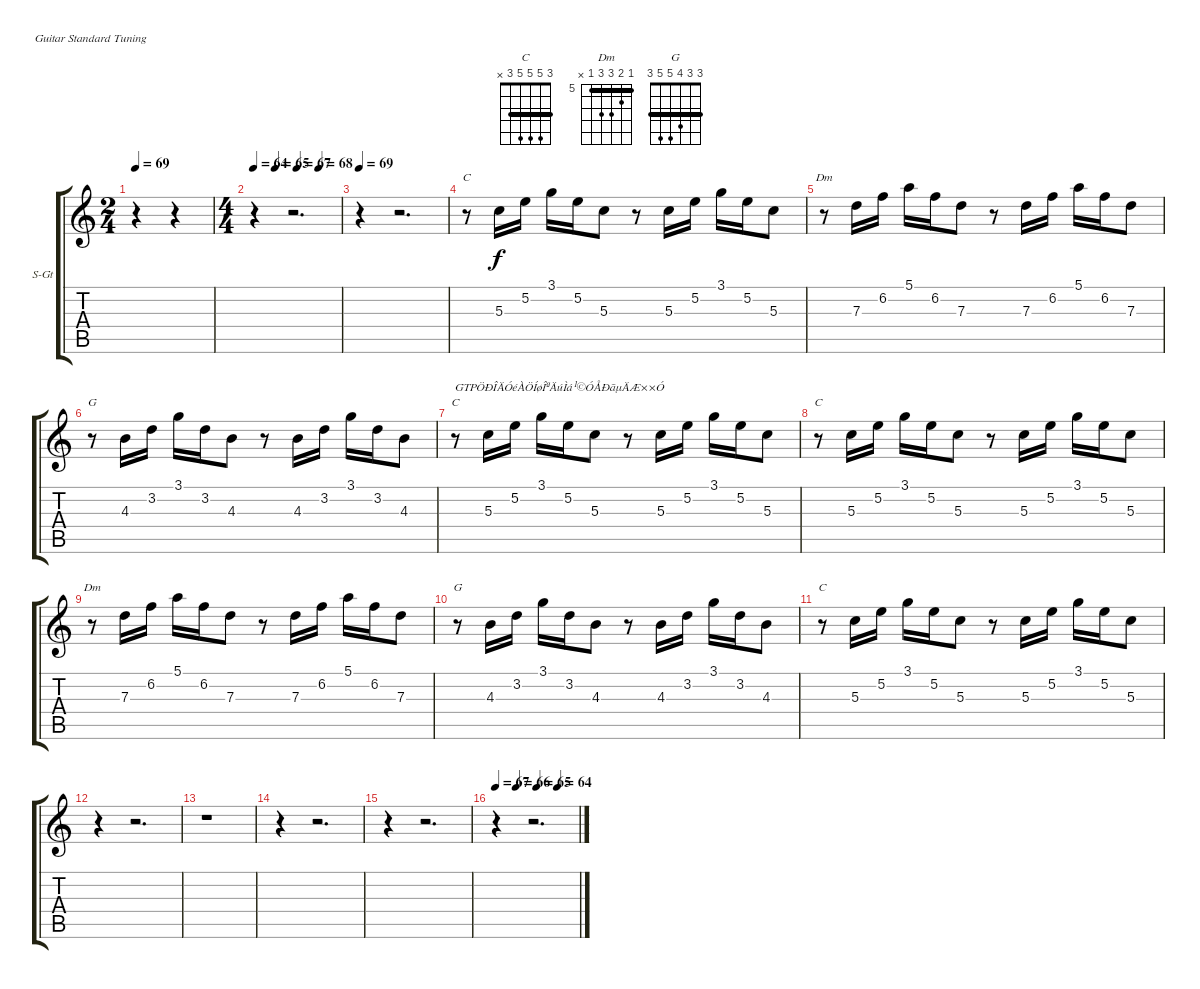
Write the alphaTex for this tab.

\bracketExtendMode groupsimilarinstruments
\firstSystemTrackNameOrientation horizontal
\otherSystemsTrackNameOrientation horizontal
\track ("¼ªËû" "S-Gt") {instrument acousticguitarsteel}
\staff {score tabs}
\tuning (E4 B3 G3 D3 A2 E2)
\chord ("C" 3 5 5 5 3 x) {barre 3}
\chord ("Dm" 5 6 7 7 5 x) {firstfret 5 barre 5}
\chord ("G" 3 3 4 5 5 3) {barre (3 3)}
\ts (2 4)
\tempo 69
\clef g2
\ks c
r.4{dy f instrument acousticguitarsteel} r.4 |
\ts (4 4)
\tempo 64
\tempo (65 0.25)
\tempo (67 0.5)
\tempo (68 0.75)
r.4 r.2{d} |
\tempo 69
r.4 r.2{d} |
r.8{ch "C"} 5.3.16 5.2.16 3.1.16 5.2.16 5.3.8 r.8 5.3.16 5.2.16 3.1.16 5.2.16 5.3.8 |
r.8{ch "Dm"} 7.3.16 6.2.16 5.1.16 6.2.16 7.3.8 r.8 7.3.16 6.2.16 5.1.16 6.2.16 7.3.8 |
r.8{ch "G"} 4.3.16 3.2.16 3.1.16 3.2.16 4.3.8 r.8 4.3.16 3.2.16 3.1.16 3.2.16 4.3.8 |
r.8{ch "C" txt "GTPÖÐÎÄÓéÀÖÍøÎªÄúÌá¹©ÓÅÐãµÄÆ××Ó"} 5.3.16 5.2.16 3.1.16 5.2.16 5.3.8 r.8 5.3.16 5.2.16 3.1.16 5.2.16 5.3.8 |
r.8{ch "C"} 5.3.16 5.2.16 3.1.16 5.2.16 5.3.8 r.8 5.3.16 5.2.16 3.1.16 5.2.16 5.3.8 |
r.8{ch "Dm"} 7.3.16 6.2.16 5.1.16 6.2.16 7.3.8 r.8 7.3.16 6.2.16 5.1.16 6.2.16 7.3.8 |
r.8{ch "G"} 4.3.16 3.2.16 3.1.16 3.2.16 4.3.8 r.8 4.3.16 3.2.16 3.1.16 3.2.16 4.3.8 |
r.8{ch "C"} 5.3.16 5.2.16 3.1.16 5.2.16 5.3.8 r.8 5.3.16 5.2.16 3.1.16 5.2.16 5.3.8 |
r.4 r.2{d} |
r.1 |
r.4 r.2{d} |
r.4 r.2{d} |
\tempo 67
\tempo (66 0.25)
\tempo (65 0.5)
\tempo (64 0.75)
r.4 r.2{d}
